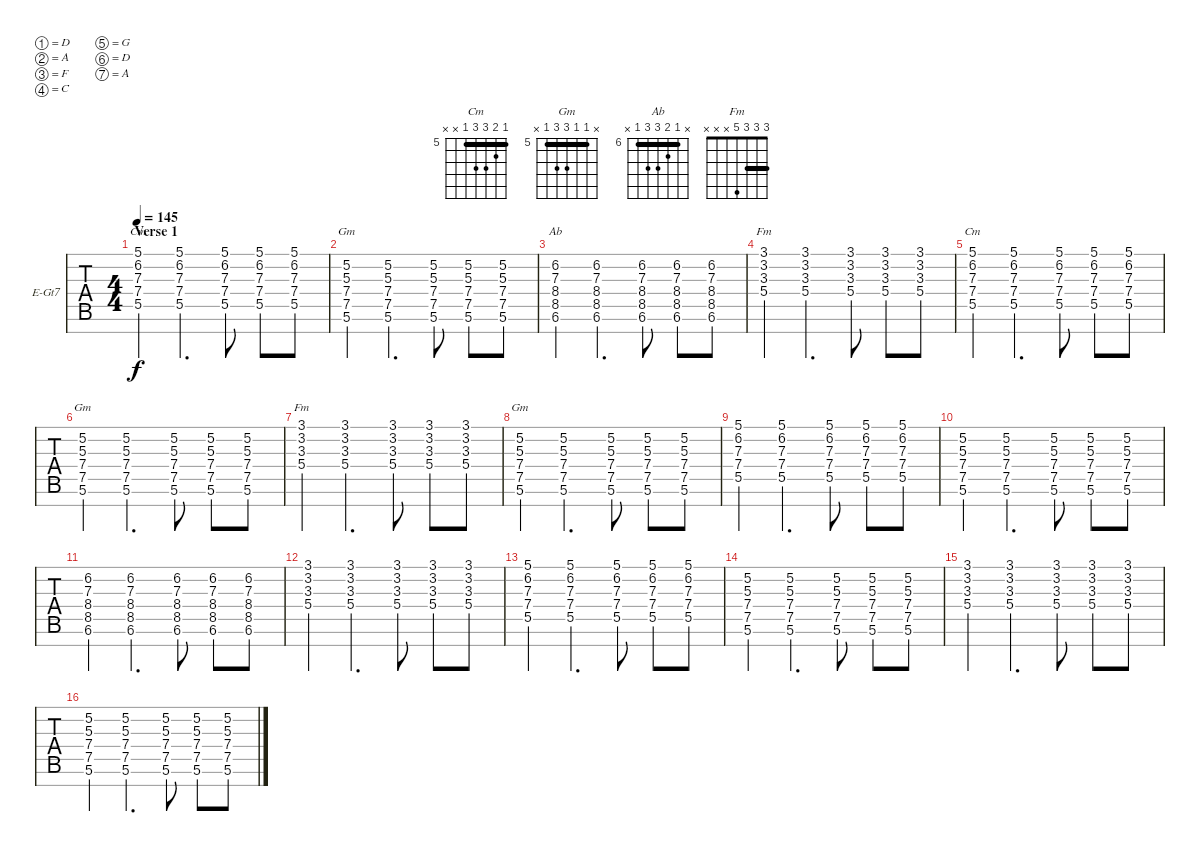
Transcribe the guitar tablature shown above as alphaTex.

\bracketExtendMode groupsimilarinstruments
\firstSystemTrackNameOrientation horizontal
\otherSystemsTrackNameOrientation horizontal
\track ("7str-clean" "E-Gt7") {solo instrument electricguitarclean}
\staff {tabs}
\tuning (D4 A3 F3 C3 G2 D2 A1)
\chord ("Cm" 5 6 7 7 5 x x) {firstfret 5 showfingering false barre 5}
\chord ("Gm" x 5 5 7 7 5 x) {firstfret 5 showfingering false barre (5 5)}
\chord ("Ab" x 6 7 8 8 6 x) {firstfret 6 showfingering false barre 6}
\chord ("Fm" 3 3 3 5 x x x) {showfingering false barre (3 3)}
\ts (4 4)
\section ("" "Verse 1")
\tempo 145
\clef g2
\scale
1.27364
\ks c
(5.5 7.4 7.3 6.2 5.1).4{ch "Cm" dy f} (5.5 7.4 7.3 6.2 5.1).4{d} (5.5 7.4 7.3 6.2 5.1).8 (5.5 7.4 7.3 6.2 5.1).8 (5.5 7.4 7.3 6.2 5.1).8 |
\scale
0.960908 (5.6 7.5 7.4 5.3 5.2).4{ch "Gm"} (5.6 7.5 7.4 5.3 5.2).4{d} (5.6 7.5 7.4 5.3 5.2).8 (5.6 7.5 7.4 5.3 5.2).8 (5.6 7.5 7.4 5.3 5.2).8 |
\scale
0.960908 (6.6 8.5 8.4 7.3 6.2).4{ch "Ab"} (6.6 8.5 8.4 7.3 6.2).4{d} (6.6 8.5 8.4 7.3 6.2).8 (6.6 8.5 8.4 7.3 6.2).8 (6.6 8.5 8.4 7.3 6.2).8 |
\scale
0.960908 (5.4 3.3 3.2 3.1).4{ch "Fm"} (5.4 3.3 3.2 3.1).4{d} (5.4 3.3 3.2 3.1).8 (5.4 3.3 3.2 3.1).8 (5.4 3.3 3.2 3.1).8 |
\scale
0.960908 (5.5 7.4 7.3 6.2 5.1).4{ch "Cm"} (5.5 7.4 7.3 6.2 5.1).4{d} (5.5 7.4 7.3 6.2 5.1).8 (5.5 7.4 7.3 6.2 5.1).8 (5.5 7.4 7.3 6.2 5.1).8 |
\scale
0.960908 (5.6 7.5 7.4 5.3 5.2).4{ch "Gm"} (5.6 7.5 7.4 5.3 5.2).4{d} (5.6 7.5 7.4 5.3 5.2).8 (5.6 7.5 7.4 5.3 5.2).8 (5.6 7.5 7.4 5.3 5.2).8 |
\scale
0.960908 (5.4 3.3 3.2 3.1).4{ch "Fm"} (5.4 3.3 3.2 3.1).4{d} (5.4 3.3 3.2 3.1).8 (5.4 3.3 3.2 3.1).8 (5.4 3.3 3.2 3.1).8 |
\scale
0.960908 (5.6 7.5 7.4 5.3 5.2).4{ch "Gm"} (5.6 7.5 7.4 5.3 5.2).4{d} (5.6 7.5 7.4 5.3 5.2).8 (5.6 7.5 7.4 5.3 5.2).8 (5.6 7.5 7.4 5.3 5.2).8 |
\scale
1.27364 (5.5 7.4 7.3 6.2 5.1).4 (5.5 7.4 7.3 6.2 5.1).4{d} (5.5 7.4 7.3 6.2 5.1).8 (5.5 7.4 7.3 6.2 5.1).8 (5.5 7.4 7.3 6.2 5.1).8 |
\scale
0.960908 (5.6 7.5 7.4 5.3 5.2).4 (5.6 7.5 7.4 5.3 5.2).4{d} (5.6 7.5 7.4 5.3 5.2).8 (5.6 7.5 7.4 5.3 5.2).8 (5.6 7.5 7.4 5.3 5.2).8 |
\scale
0.960908 (6.6 8.5 8.4 7.3 6.2).4 (6.6 8.5 8.4 7.3 6.2).4{d} (6.6 8.5 8.4 7.3 6.2).8 (6.6 8.5 8.4 7.3 6.2).8 (6.6 8.5 8.4 7.3 6.2).8 |
\scale
0.960908 (5.4 3.3 3.2 3.1).4 (5.4 3.3 3.2 3.1).4{d} (5.4 3.3 3.2 3.1).8 (5.4 3.3 3.2 3.1).8 (5.4 3.3 3.2 3.1).8 |
\scale
0.960908 (5.5 7.4 7.3 6.2 5.1).4 (5.5 7.4 7.3 6.2 5.1).4{d} (5.5 7.4 7.3 6.2 5.1).8 (5.5 7.4 7.3 6.2 5.1).8 (5.5 7.4 7.3 6.2 5.1).8 |
\scale
0.960908 (5.6 7.5 7.4 5.3 5.2).4 (5.6 7.5 7.4 5.3 5.2).4{d} (5.6 7.5 7.4 5.3 5.2).8 (5.6 7.5 7.4 5.3 5.2).8 (5.6 7.5 7.4 5.3 5.2).8 |
\scale
0.960908 (5.4 3.3 3.2 3.1).4 (5.4 3.3 3.2 3.1).4{d} (5.4 3.3 3.2 3.1).8 (5.4 3.3 3.2 3.1).8 (5.4 3.3 3.2 3.1).8 |
\scale
0.960908 (5.6 7.5 7.4 5.3 5.2).4 (5.6 7.5 7.4 5.3 5.2).4{d} (5.6 7.5 7.4 5.3 5.2).8 (5.6 7.5 7.4 5.3 5.2).8 (5.6 7.5 7.4 5.3 5.2).8
